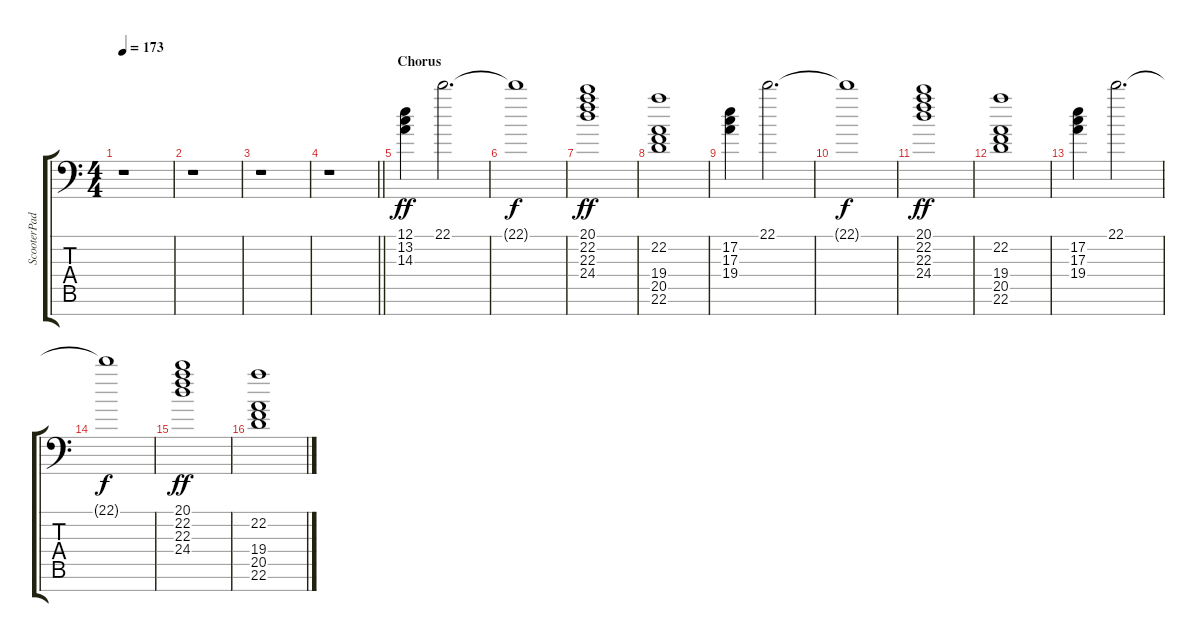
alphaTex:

\track ("ScooterPadGate" "ScooterPad") {instrument lead6voice}
\staff {score tabs}
\tuning (E4 B3 G3 D3 A2 E2 C-1) {hide}
\ts (4 4)
\tempo 173
\clef f4
\ks c
r.1{dy ff} |
r.1 |
r.1 |
\barLineRight lightlight
r.1 |
\section ("" "Chorus")
(12.1 13.2 14.3).4 22.1.2{d} |
22.1{t}.1{dy f} |
(20.1 22.2 22.3 24.4).1{dy ff} |
(22.2 19.4 20.5 22.6).1 |
(17.2 17.3 19.4).4 22.1.2{d} |
22.1{t}.1{dy f} |
(20.1 22.2 22.3 24.4).1{dy ff} |
(22.2 19.4 20.5 22.6).1 |
(17.2 17.3 19.4).4 22.1.2{d} |
22.1{t}.1{dy f} |
(20.1 22.2 22.3 24.4).1{dy ff} |
(22.2 19.4 20.5 22.6).1
